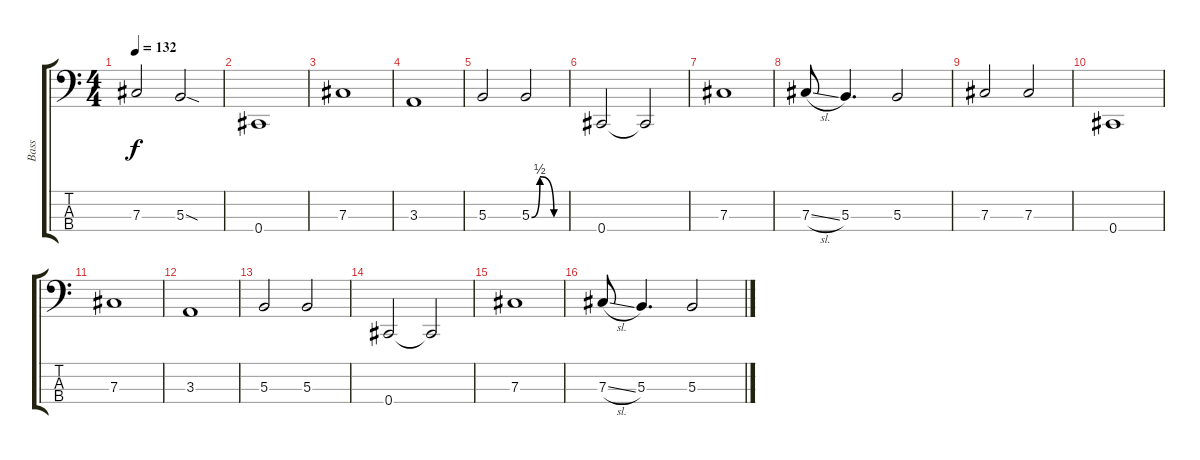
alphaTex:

\track ("Bass" "Bass") {instrument electricbassfinger}
\staff {score tabs}
\tuning (E2 B1 Gb1 Db1) {hide}
\ts (4 4)
\tempo 132
\clef f4
\ks c
7.3.2{dy f} 5.3{sod}.2 |
0.4.1 |
7.3.1 |
3.3.1 |
5.3.2 5.3{be (custom 0 0 15 2 40 0 60 0)}.2 |
0.4.2 0.4{t}.2 |
7.3.1 |
7.3{sl}.8 5.3.4{d} 5.3.2 |
7.3.2 7.3.2 |
0.4.1 |
7.3.1 |
3.3.1 |
5.3.2 5.3.2 |
0.4.2 0.4{t}.2 |
7.3.1 |
7.3{sl}.8 5.3.4{d} 5.3.2
